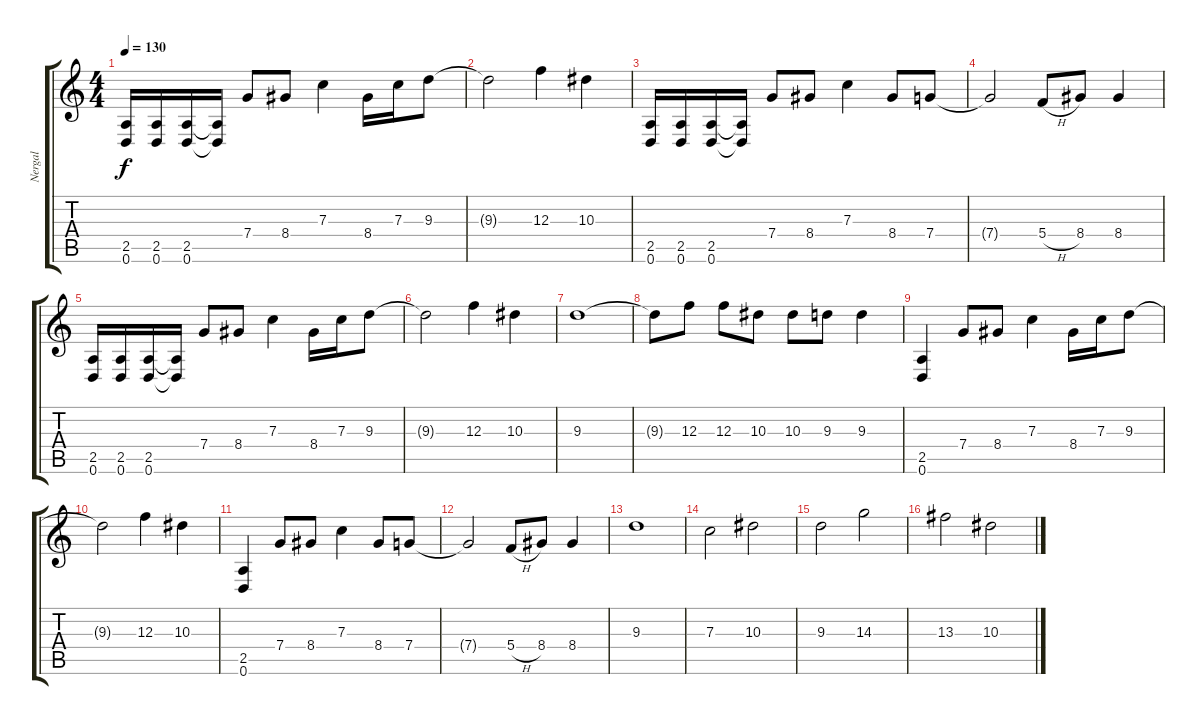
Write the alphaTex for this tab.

\track ("Nergal" "Nergal") {instrument distortionguitar}
\staff {score tabs}
\tuning (D4 A3 F3 C3 G2 D2) {hide}
\ts (4 4)
\tempo 130
\clef g2
\ks c
(2.5 0.6).16{dy f instrument distortionguitar} (2.5 0.6).16 (2.5 0.6).16 (2.5{t} 0.6{t}).16 7.4.8 8.4.8 7.3.4 8.4.16 7.3.16 9.3.8 |
9.3{t}.2 12.3.4 10.3.4 |
(2.5 0.6).16 (2.5 0.6).16 (2.5 0.6).16 (2.5{t} 0.6{t}).16 7.4.8 8.4.8 7.3.4 8.4.8 7.4.8 |
7.4{t}.2 5.4{h}.8 8.4.8 8.4.4 |
(2.5 0.6).16 (2.5 0.6).16 (2.5 0.6).16 (2.5{t} 0.6{t}).16 7.4.8 8.4.8 7.3.4 8.4.16 7.3.16 9.3.8 |
9.3{t}.2 12.3.4 10.3.4 |
9.3.1 |
9.3{t}.8 12.3.8 12.3.8 10.3.8 10.3.8 9.3.8 9.3.4 |
(2.5 0.6).4 7.4.8 8.4.8 7.3.4 8.4.16 7.3.16 9.3.8 |
9.3{t}.2 12.3.4 10.3.4 |
(2.5 0.6).4 7.4.8 8.4.8 7.3.4 8.4.8 7.4.8 |
7.4{t}.2 5.4{h}.8 8.4.8 8.4.4 |
9.3.1 |
7.3.2 10.3.2 |
9.3.2 14.3.2 |
13.3.2 10.3.2
